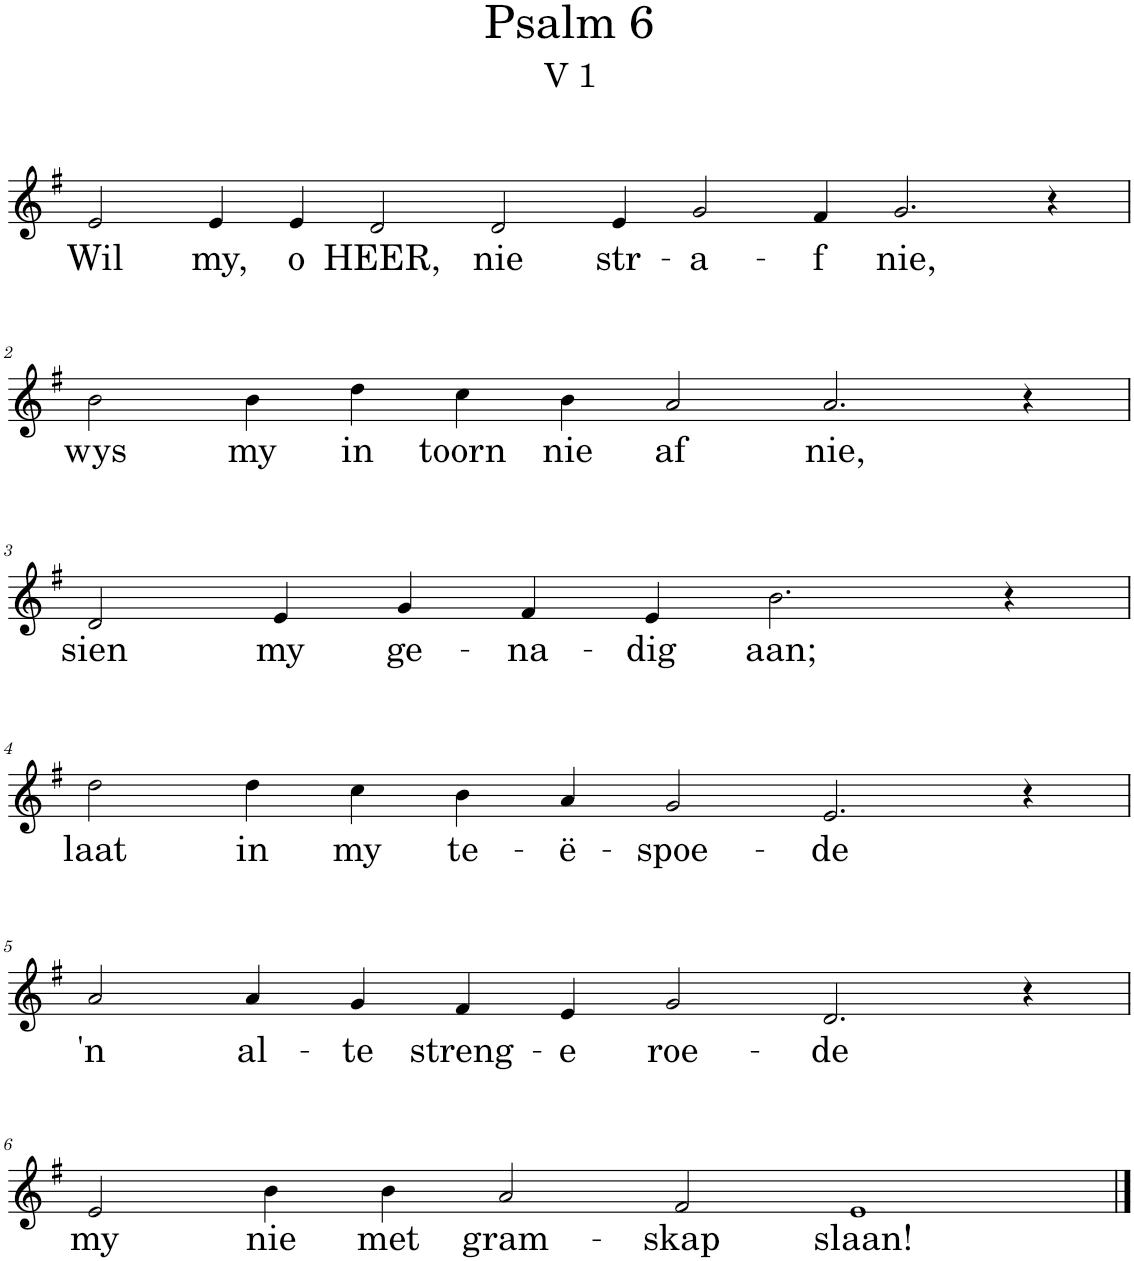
**kern	**text
*part1	*part1
*staff1	*staff1
*I"Pipe Organ	*
*I'Org.	*
*clefG2	*
*k[f#]	*
*M16/4	*
=1	=1
!	!LO:LY:b
2e/	Wil
!	!LO:LY:b
4e/	my,
!	!LO:LY:b
4e/	o
!	!LO:LY:b
2d/	HEER,
!	!LO:LY:b
2d/	nie
!	!LO:LY:b
4e/	str-
!	!LO:LY:b
2g/	-a-
!	!LO:LY:b
4f#/	-f
!	!LO:LY:b
2.g/	nie,
4r	.
!!LO:LB:g=z
=2	=2
*M12/4	*
!	!LO:LY:b
2b\	wys
!	!LO:LY:b
4b\	my
!	!LO:LY:b
4dd\	in
!	!LO:LY:b
4cc\	toorn
!	!LO:LY:b
4b\	nie
!	!LO:LY:b
2a/	af
!	!LO:LY:b
2.a/	nie,
4r	.
!!LO:LB:g=z
=3	=3
*M10/4	*
!	!LO:LY:b
2d/	sien
!	!LO:LY:b
4e/	my
!	!LO:LY:b
4g/	ge-
!	!LO:LY:b
4f#/	-na-
!	!LO:LY:b
4e/	-dig
!	!LO:LY:b
2.b\	aan;
4r	.
!!LO:LB:g=z
=4	=4
*M12/4	*
!	!LO:LY:b
2dd\	laat
!	!LO:LY:b
4dd\	in
!	!LO:LY:b
4cc\	my
!	!LO:LY:b
4b\	te-
!	!LO:LY:b
4a/	-ë-
!	!LO:LY:b
2g/	-spoe-
!	!LO:LY:b
2.e/	-de
4r	.
!!LO:LB:g=z
=5	=5
!	!LO:LY:b
2a/	'n
!	!LO:LY:b
4a/	al-
!	!LO:LY:b
4g/	-te
!	!LO:LY:b
4f#/	streng-
!	!LO:LY:b
4e/	-e
!	!LO:LY:b
2g/	roe-
!	!LO:LY:b
2.d/	-de
4r	.
!!LO:LB:g=z
=6	=6
!	!LO:LY:b
2e/	my
!	!LO:LY:b
4b\	nie
!	!LO:LY:b
4b\	met
!	!LO:LY:b
2a/	gram-
!	!LO:LY:b
2f#/	-skap
!	!LO:LY:b
1e	slaan!
==	==
*-	*-
